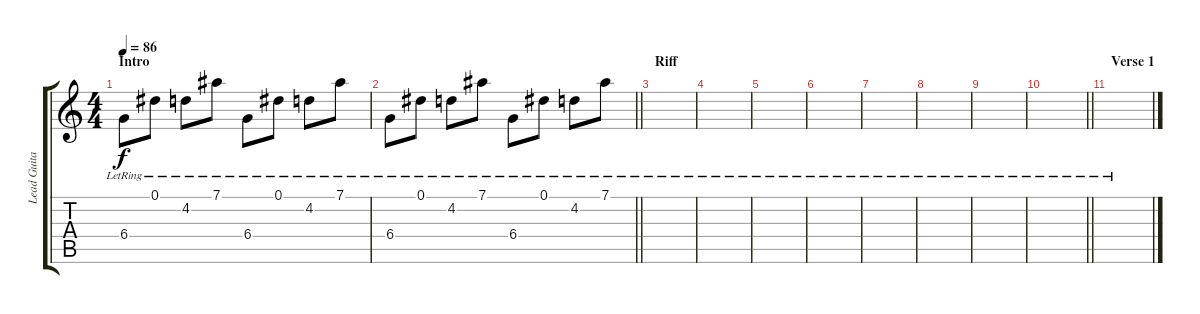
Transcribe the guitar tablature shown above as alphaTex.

\track ("Lead Guitar (Clean)" "Lead Guita") {instrument electricguitarjazz}
\staff {score tabs}
\tuning (Eb4 Bb3 Gb3 Db3 Ab2 Eb2) {hide}
\ts (4 4)
\section ("" "Intro")
\tempo 86
\clef g2
\ks c
6.4{lr}.8{dy f instrument electricguitarjazz} 0.1{lr}.8 4.2{lr}.8 7.1{lr}.8 6.4{lr}.8 0.1{lr}.8 4.2{lr}.8 7.1{lr}.8 |
\barLineRight lightlight
6.4{lr}.8 0.1{lr}.8 4.2{lr}.8 7.1{lr}.8 6.4{lr}.8 0.1{lr}.8 4.2{lr}.8 7.1{lr}.8 |
\section ("" "Riff")
|
|
|
|
|
|
|
\barLineRight lightlight
|
\section ("" "Verse 1")
